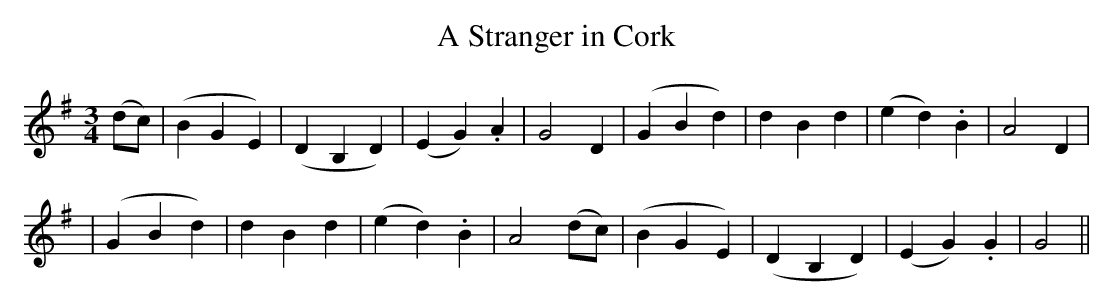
X:1
T:A Stranger in Cork
M:3/4
L:1/8
K:G
(dc) \
| (B2 G2 E2) | (D2 B,2 D2) | (E2 G2) .A2 | G4 D2 \
| (G2 B2 d2) | d2 B2 d2 | (e2 d2) .B2 | A4 D2 |
| (G2 B2 d2) | d2 B2 d2 | (e2 d2) .B2 | A4 (dc) \
| (B2 G2 E2) | (D2 B,2 D2) | (E2 G2) .G2 | G4 ||
